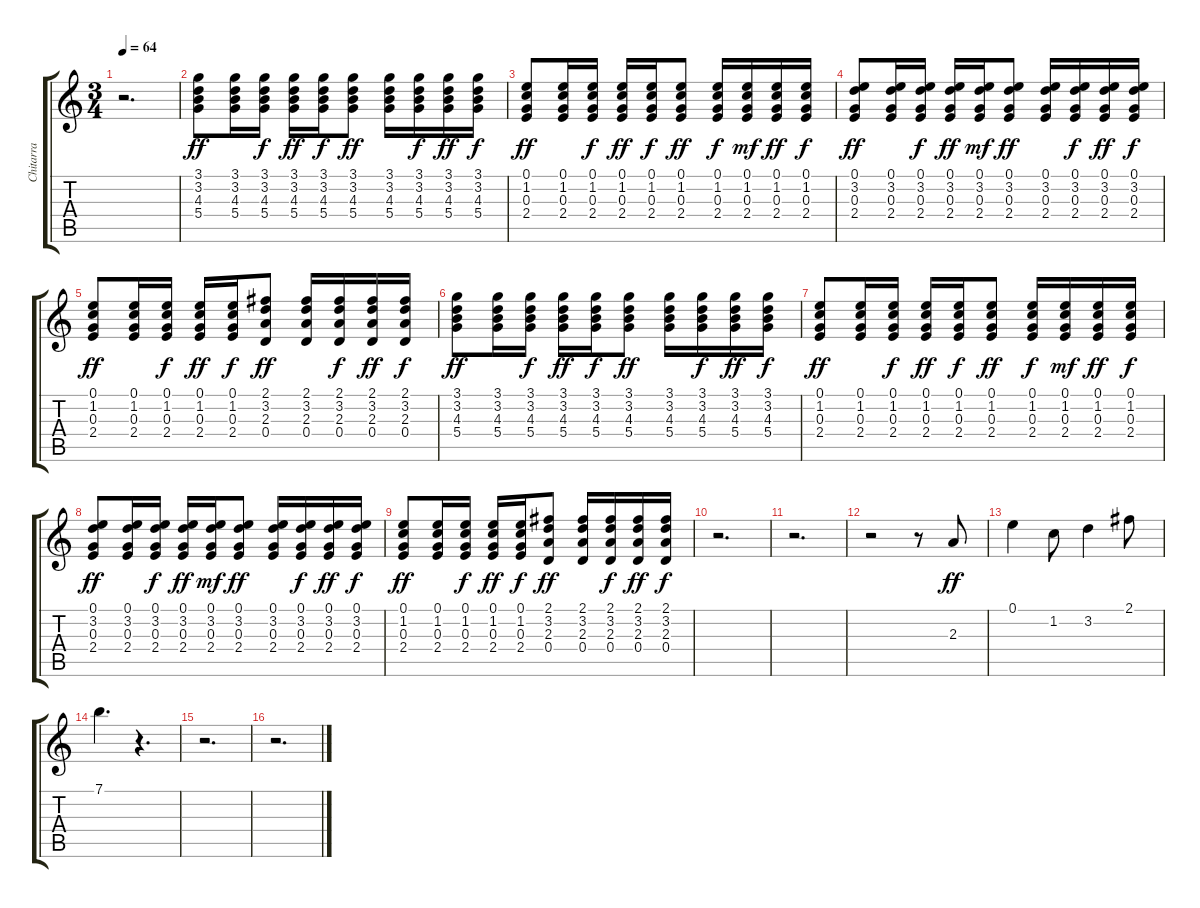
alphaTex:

\track ("Chitarra" "Chitarra") {instrument acousticguitarsteel}
\staff {score tabs}
\tuning (E4 B3 G3 D3 A2 E2) {hide}
\ts (3 4)
\tempo 64
\clef g2
\ks c
r.2{d dy f} |
(3.1 3.2 4.3 5.4).8{dy ff} (3.1 3.2 4.3 5.4).16 (3.1 3.2 4.3 5.4).16{dy f} (3.1 3.2 4.3 5.4).16{dy ff} (3.1 3.2 4.3 5.4).16{dy f} (3.1 3.2 4.3 5.4).8{dy ff} (3.1 3.2 4.3 5.4).16 (3.1 3.2 4.3 5.4).16{dy f} (3.1 3.2 4.3 5.4).16{dy ff} (3.1 3.2 4.3 5.4).16{dy f} |
(0.1 1.2 0.3 2.4).8{dy ff} (0.1 1.2 0.3 2.4).16 (0.1 1.2 0.3 2.4).16{dy f} (0.1 1.2 0.3 2.4).16{dy ff} (0.1 1.2 0.3 2.4).16{dy f} (0.1 1.2 0.3 2.4).8{dy ff} (0.1 1.2 0.3 2.4).16{dy f} (0.1 1.2 0.3 2.4).16{dy mf} (0.1 1.2 0.3 2.4).16{dy ff} (0.1 1.2 0.3 2.4).16{dy f} |
(0.1 3.2 0.3 2.4).8{dy ff} (0.1 3.2 0.3 2.4).16 (0.1 3.2 0.3 2.4).16{dy f} (0.1 3.2 0.3 2.4).16{dy ff} (0.1 3.2 0.3 2.4).16{dy mf} (0.1 3.2 0.3 2.4).8{dy ff} (0.1 3.2 0.3 2.4).16 (0.1 3.2 0.3 2.4).16{dy f} (0.1 3.2 0.3 2.4).16{dy ff} (0.1 3.2 0.3 2.4).16{dy f} |
(0.1 1.2 0.3 2.4).8{dy ff} (0.1 1.2 0.3 2.4).16 (0.1 1.2 0.3 2.4).16{dy f} (0.1 1.2 0.3 2.4).16{dy ff} (0.1 1.2 0.3 2.4).16{dy f} (2.1 3.2 2.3 0.4).8{dy ff} (2.1 3.2 2.3 0.4).16 (2.1 3.2 2.3 0.4).16{dy f} (2.1 3.2 2.3 0.4).16{dy ff} (2.1 3.2 2.3 0.4).16{dy f} |
(3.1 3.2 4.3 5.4).8{dy ff} (3.1 3.2 4.3 5.4).16 (3.1 3.2 4.3 5.4).16{dy f} (3.1 3.2 4.3 5.4).16{dy ff} (3.1 3.2 4.3 5.4).16{dy f} (3.1 3.2 4.3 5.4).8{dy ff} (3.1 3.2 4.3 5.4).16 (3.1 3.2 4.3 5.4).16{dy f} (3.1 3.2 4.3 5.4).16{dy ff} (3.1 3.2 4.3 5.4).16{dy f} |
(0.1 1.2 0.3 2.4).8{dy ff} (0.1 1.2 0.3 2.4).16 (0.1 1.2 0.3 2.4).16{dy f} (0.1 1.2 0.3 2.4).16{dy ff} (0.1 1.2 0.3 2.4).16{dy f} (0.1 1.2 0.3 2.4).8{dy ff} (0.1 1.2 0.3 2.4).16{dy f} (0.1 1.2 0.3 2.4).16{dy mf} (0.1 1.2 0.3 2.4).16{dy ff} (0.1 1.2 0.3 2.4).16{dy f} |
(0.1 3.2 0.3 2.4).8{dy ff} (0.1 3.2 0.3 2.4).16 (0.1 3.2 0.3 2.4).16{dy f} (0.1 3.2 0.3 2.4).16{dy ff} (0.1 3.2 0.3 2.4).16{dy mf} (0.1 3.2 0.3 2.4).8{dy ff} (0.1 3.2 0.3 2.4).16 (0.1 3.2 0.3 2.4).16{dy f} (0.1 3.2 0.3 2.4).16{dy ff} (0.1 3.2 0.3 2.4).16{dy f} |
(0.1 1.2 0.3 2.4).8{dy ff} (0.1 1.2 0.3 2.4).16 (0.1 1.2 0.3 2.4).16{dy f} (0.1 1.2 0.3 2.4).16{dy ff} (0.1 1.2 0.3 2.4).16{dy f} (2.1 3.2 2.3 0.4).8{dy ff} (2.1 3.2 2.3 0.4).16 (2.1 3.2 2.3 0.4).16{dy f} (2.1 3.2 2.3 0.4).16{dy ff} (2.1 3.2 2.3 0.4).16{dy f} |
r.2{d} |
r.2{d} |
r.2 r.8 2.3.8{dy ff} |
0.1.4 1.2.8 3.2.4 2.1.8 |
7.1.4{d} r.4{d} |
r.2{d} |
r.2{d}
